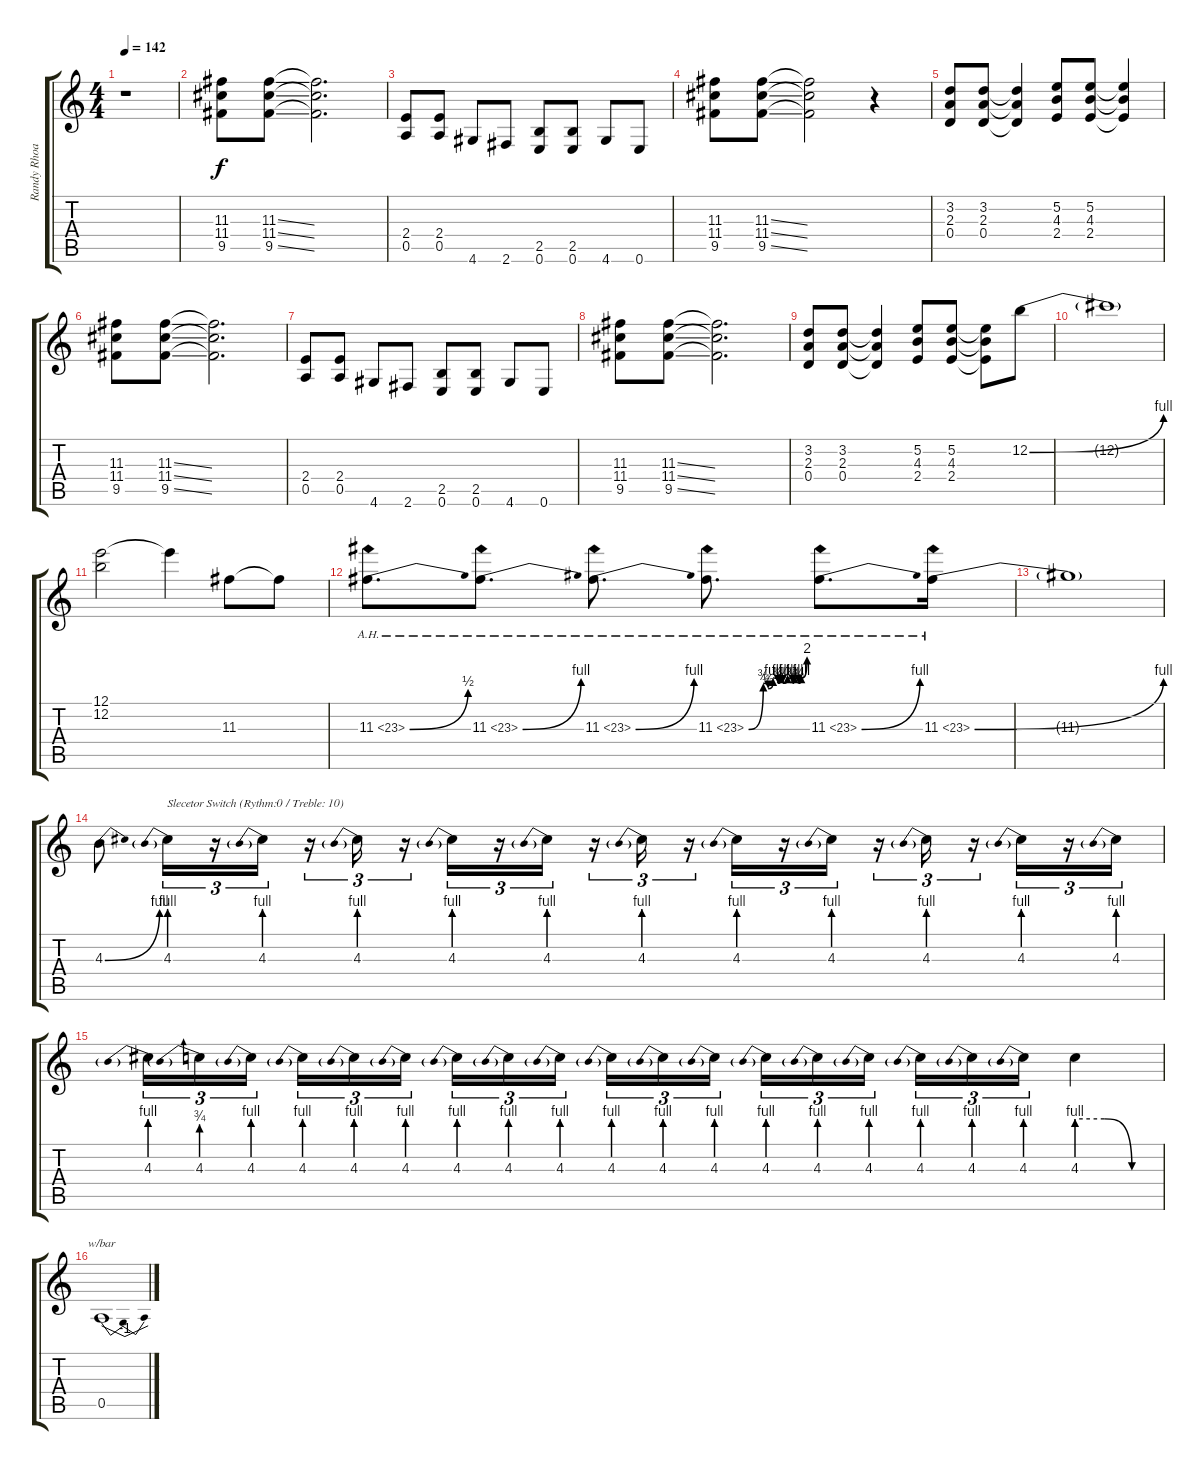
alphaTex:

\track ("Randy Rhoads" "Randy Rhoa") {instrument distortionguitar}
\staff {score tabs}
\tuning (E4 B3 G3 D3 A2 E2) {hide}
\ts (4 4)
\tempo 142
\clef g2
\ks c
r.1{dy f instrument distortionguitar} |
(11.3 11.4 9.5).8 (11.3{ss} 11.4{ss} 9.5{ss}).8 (11.3{t} 11.4{t} 9.5{t}).2{d} |
(2.4 0.5).8 (2.4 0.5).8 4.6.8 2.6.8 (2.5 0.6).8 (2.5 0.6).8 4.6.8 0.6.8 |
(11.3 11.4 9.5).8 (11.3{ss} 11.4{ss} 9.5{ss}).8 (11.3{t} 11.4{t} 9.5{t}).2 r.4 |
(3.2 2.3 0.4).8 (3.2 2.3 0.4).8 (3.2{t} 2.3{t} 0.4{t}).4 (5.2 4.3 2.4).8 (5.2 4.3 2.4).8 (5.2{t} 4.3{t} 2.4{t}).4 |
(11.3 11.4 9.5).8 (11.3{ss} 11.4{ss} 9.5{ss}).8 (11.3{t} 11.4{t} 9.5{t}).2{d} |
(2.4 0.5).8 (2.4 0.5).8 4.6.8 2.6.8 (2.5 0.6).8 (2.5 0.6).8 4.6.8 0.6.8 |
(11.3 11.4 9.5).8 (11.3{ss} 11.4{ss} 9.5{ss}).8 (11.3{t} 11.4{t} 9.5{t}).2{d} |
(3.2 2.3 0.4).8 (3.2 2.3 0.4).8 (3.2{t} 2.3{t} 0.4{t}).4 (5.2 4.3 2.4).8 (5.2 4.3 2.4).8 (5.2{t} 4.3{t} 2.4{t}).8 12.2{be (bend 0 0 60 4)}.8 |
12.2{t}.1 |
(12.1 12.2).2 12.1{t}.4 11.3.8 11.3{t}.8 |
11.3{be (bend 0 0 60 2) ah 12}.8{d} 11.3{be (bend 0 0 60 4) ah 12}.8{d} 11.3{be (bend 0 0 60 4) ah 12}.8{d} 11.3{be (custom 0 0 15 3 20 2 25 4 30 3 33 4 35 3 40 4 45 3 47 4 51 3 54 4 60 8) ah 12}.8{d} 11.3{be (bend 0 0 60 4) ah 12}.8{d} 11.3{be (bend 0 0 60 4) ah 12}.16 |
11.3{t}.1 |
4.3{be (bend 0 0 60 4)}.8 4.3{be (prebend 0 4 60 4)}.16{tu (3 2) txt "Slecetor Switch (Rythm:0 / Treble: 10)"} r.16{tu (3 2)} 4.3{be (prebend 0 4 60 4)}.16{tu (3 2)} r.16{tu (3 2)} 4.3{be (prebend 0 4 60 4)}.16{tu (3 2)} r.16{tu (3 2)} 4.3{be (prebend 0 4 60 4)}.16{tu (3 2)} r.16{tu (3 2)} 4.3{be (prebend 0 4 60 4)}.16{tu (3 2)} r.16{tu (3 2)} 4.3{be (prebend 0 4 60 4)}.16{tu (3 2)} r.16{tu (3 2)} 4.3{be (prebend 0 4 60 4)}.16{tu (3 2)} r.16{tu (3 2)} 4.3{be (prebend 0 4 60 4)}.16{tu (3 2)} r.16{tu (3 2)} 4.3{be (prebend 0 4 60 4)}.16{tu (3 2)} r.16{tu (3 2)} 4.3{be (prebend 0 4 60 4)}.16{tu (3 2)} r.16{tu (3 2)} 4.3{be (prebend 0 4 60 4)}.16{tu (3 2)} |
4.3{be (prebend 0 4 60 4)}.16{tu (3 2)} 4.3{be (prebend 0 3 60 3)}.16{tu (3 2)} 4.3{be (prebend 0 4 60 4)}.16{tu (3 2) beam splitsecondary} 4.3{be (prebend 0 4 60 4)}.16{tu (3 2)} 4.3{be (prebend 0 4 60 4)}.16{tu (3 2)} 4.3{be (prebend 0 4 60 4)}.16{tu (3 2)} 4.3{be (prebend 0 4 60 4)}.16{tu (3 2)} 4.3{be (prebend 0 4 60 4)}.16{tu (3 2)} 4.3{be (prebend 0 4 60 4)}.16{tu (3 2) beam splitsecondary} 4.3{be (prebend 0 4 60 4)}.16{tu (3 2)} 4.3{be (prebend 0 4 60 4)}.16{tu (3 2)} 4.3{be (prebend 0 4 60 4)}.16{tu (3 2)} 4.3{be (prebend 0 4 60 4)}.16{tu (3 2)} 4.3{be (prebend 0 4 60 4)}.16{tu (3 2)} 4.3{be (prebend 0 4 60 4)}.16{tu (3 2) beam splitsecondary} 4.3{be (prebend 0 4 60 4)}.16{tu (3 2)} 4.3{be (prebend 0 4 60 4)}.16{tu (3 2)} 4.3{be (prebend 0 4 60 4)}.16{tu (3 2)} 4.3{be (custom 0 4 20 4 40 0 60 0)}.4 |
0.5.1{tbe (dip default 0 0 30 -4 60 0)}
